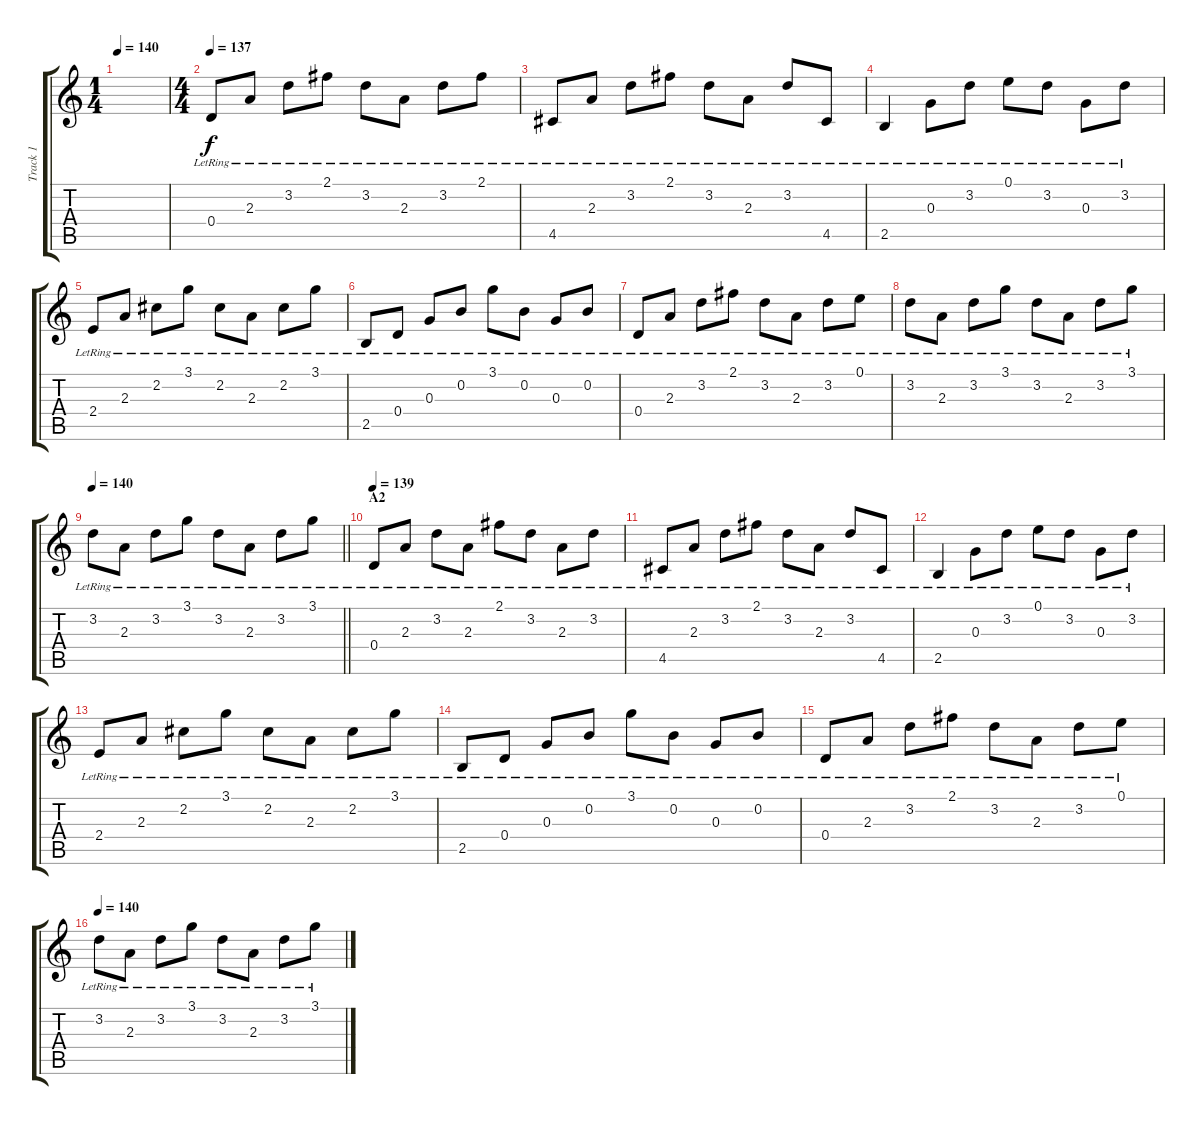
\track ("Track 1" "Track 1") {instrument acousticguitarsteel}
\staff {score tabs}
\tuning (E4 B3 G3 D3 A2 E2) {hide}
\ts (1 4)
\tempo 140
\tempo 100
\tempo 140
\clef g2
\ks c
|
\ts (4 4)
\tempo 137
0.4{lr}.8 2.3{lr}.8 3.2{lr}.8 2.1{lr}.8 3.2{lr}.8 2.3{lr}.8 3.2{lr}.8 2.1{lr}.8 |
4.5{lr}.8 2.3{lr}.8 3.2{lr}.8 2.1{lr}.8 3.2{lr}.8 2.3{lr}.8 3.2{lr}.8 4.5{lr}.8 |
2.5{lr}.4 0.3{lr}.8 3.2{lr}.8 0.1{lr}.8 3.2{lr}.8 0.3{lr}.8 3.2{lr}.8 |
2.4{lr}.8 2.3{lr}.8 2.2{lr}.8 3.1{lr}.8 2.2{lr}.8 2.3{lr}.8 2.2{lr}.8 3.1{lr}.8 |
2.5{lr}.8 0.4{lr}.8 0.3{lr}.8 0.2{lr}.8 3.1{lr}.8 0.2{lr}.8 0.3{lr}.8 0.2{lr}.8 |
0.4{lr}.8 2.3{lr}.8 3.2{lr}.8 2.1{lr}.8 3.2{lr}.8 2.3{lr}.8 3.2{lr}.8 0.1{lr}.8 |
3.2{lr}.8 2.3{lr}.8 3.2{lr}.8 3.1{lr}.8 3.2{lr}.8 2.3{lr}.8 3.2{lr}.8 3.1{lr}.8 |
\tempo 140
\barLineRight lightlight
3.2{lr}.8 2.3{lr}.8 3.2{lr}.8 3.1{lr}.8 3.2{lr}.8 2.3{lr}.8 3.2{lr}.8 3.1{lr}.8 |
\section ("" "A2")
\tempo 139
0.4{lr}.8 2.3{lr}.8 3.2{lr}.8 2.3{lr}.8 2.1{lr}.8 3.2{lr}.8 2.3{lr}.8 3.2{lr}.8 |
4.5{lr}.8 2.3{lr}.8 3.2{lr}.8 2.1{lr}.8 3.2{lr}.8 2.3{lr}.8 3.2{lr}.8 4.5{lr}.8 |
2.5{lr}.4 0.3{lr}.8 3.2{lr}.8 0.1{lr}.8 3.2{lr}.8 0.3{lr}.8 3.2{lr}.8 |
2.4{lr}.8 2.3{lr}.8 2.2{lr}.8 3.1{lr}.8 2.2{lr}.8 2.3{lr}.8 2.2{lr}.8 3.1{lr}.8 |
2.5{lr}.8 0.4{lr}.8 0.3{lr}.8 0.2{lr}.8 3.1{lr}.8 0.2{lr}.8 0.3{lr}.8 0.2{lr}.8 |
0.4{lr}.8 2.3{lr}.8 3.2{lr}.8 2.1{lr}.8 3.2{lr}.8 2.3{lr}.8 3.2{lr}.8 0.1{lr}.8 |
\tempo 140
3.2{lr}.8 2.3{lr}.8 3.2{lr}.8 3.1{lr}.8 3.2{lr}.8 2.3{lr}.8 3.2{lr}.8 3.1{lr}.8
